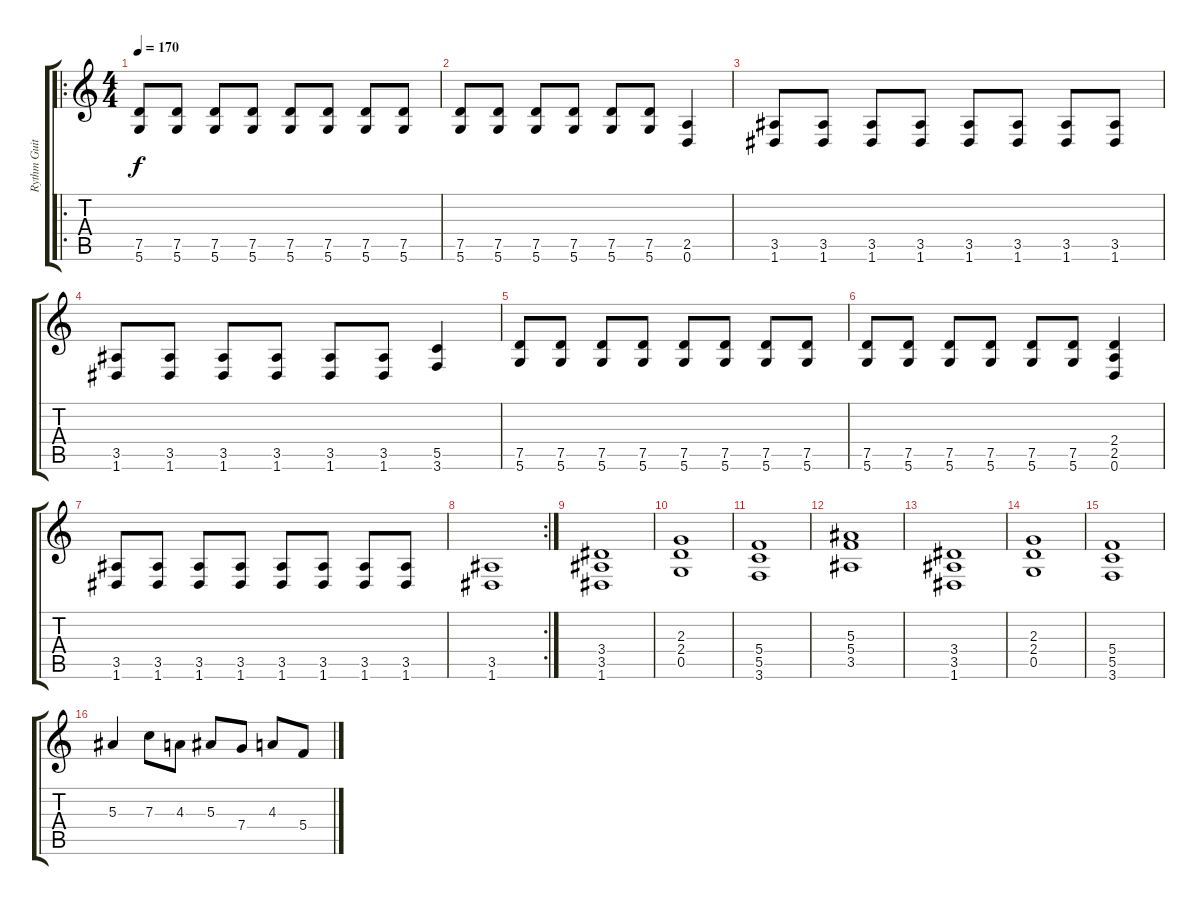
\track ("Rythm Guitar" "Rythm Guit") {instrument distortionguitar}
\staff {score tabs}
\tuning (D4 A3 F3 C3 G2 D2) {hide}
\ro
\ts (4 4)
\tempo 170
\clef g2
\ks c
(7.5 5.6).8{dy f} (7.5 5.6).8 (7.5 5.6).8 (7.5 5.6).8 (7.5 5.6).8 (7.5 5.6).8 (7.5 5.6).8 (7.5 5.6).8 |
(7.5 5.6).8 (7.5 5.6).8 (7.5 5.6).8 (7.5 5.6).8 (7.5 5.6).8 (7.5 5.6).8 (2.5 0.6).4 |
(3.5 1.6).8 (3.5 1.6).8 (3.5 1.6).8 (3.5 1.6).8 (3.5 1.6).8 (3.5 1.6).8 (3.5 1.6).8 (3.5 1.6).8 |
(3.5 1.6).8 (3.5 1.6).8 (3.5 1.6).8 (3.5 1.6).8 (3.5 1.6).8 (3.5 1.6).8 (5.5 3.6).4 |
(7.5 5.6).8 (7.5 5.6).8 (7.5 5.6).8 (7.5 5.6).8 (7.5 5.6).8 (7.5 5.6).8 (7.5 5.6).8 (7.5 5.6).8 |
(7.5 5.6).8 (7.5 5.6).8 (7.5 5.6).8 (7.5 5.6).8 (7.5 5.6).8 (7.5 5.6).8 (2.4 2.5 0.6).4 |
(3.5 1.6).8 (3.5 1.6).8 (3.5 1.6).8 (3.5 1.6).8 (3.5 1.6).8 (3.5 1.6).8 (3.5 1.6).8 (3.5 1.6).8 |
\rc 2
(3.5 1.6).1 |
(3.4 3.5 1.6).1 |
(2.3 2.4 0.5).1 |
(5.4 5.5 3.6).1 |
(5.3 5.4 3.5).1 |
(3.4 3.5 1.6).1 |
(2.3 2.4 0.5).1 |
(5.4 5.5 3.6).1 |
5.3.4 7.3.8 4.3.8 5.3.8 7.4.8 4.3.8 5.4.8
